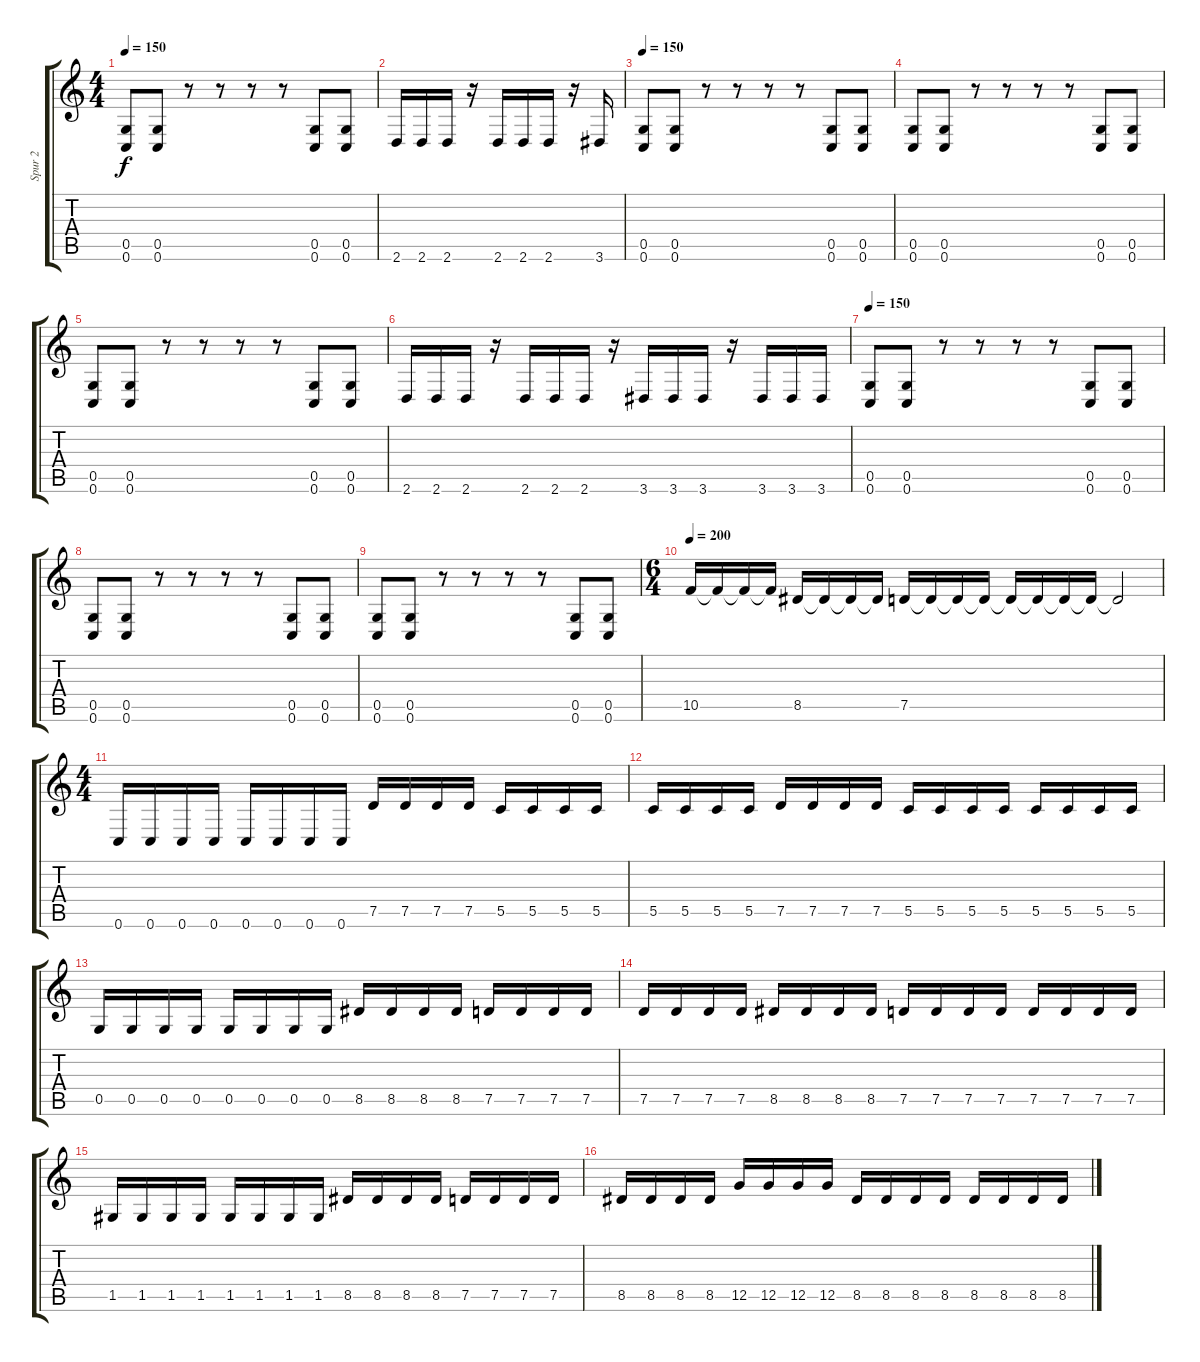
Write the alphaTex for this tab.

\track ("Spur 2" "Spur 2") {instrument distortionguitar}
\staff {score tabs}
\tuning (D4 A3 F3 C3 G2 C2) {hide}
\ts (4 4)
\tempo 150
\clef g2
\ks c
(0.5 0.6).8{dy f} (0.5 0.6).8 r.8 r.8 r.8 r.8 (0.5 0.6).8 (0.5 0.6).8 |
2.6.16 2.6.16 2.6.16 r.16 2.6.16 2.6.16 2.6.16 r.16 3.6.16 |
\tempo 150
(0.5 0.6).8 (0.5 0.6).8 r.8 r.8 r.8 r.8 (0.5 0.6).8 (0.5 0.6).8 |
(0.5 0.6).8 (0.5 0.6).8 r.8 r.8 r.8 r.8 (0.5 0.6).8 (0.5 0.6).8 |
(0.5 0.6).8 (0.5 0.6).8 r.8 r.8 r.8 r.8 (0.5 0.6).8 (0.5 0.6).8 |
2.6.16 2.6.16 2.6.16 r.16 2.6.16 2.6.16 2.6.16 r.16 3.6.16 3.6.16 3.6.16 r.16 3.6.16 3.6.16 3.6.16 |
\tempo 150
(0.5 0.6).8 (0.5 0.6).8 r.8 r.8 r.8 r.8 (0.5 0.6).8 (0.5 0.6).8 |
(0.5 0.6).8 (0.5 0.6).8 r.8 r.8 r.8 r.8 (0.5 0.6).8 (0.5 0.6).8 |
(0.5 0.6).8 (0.5 0.6).8 r.8 r.8 r.8 r.8 (0.5 0.6).8 (0.5 0.6).8 |
\ts (6 4)
\tempo 200
10.5.16 10.5{t}.16 10.5{t}.16 10.5{t}.16 8.5.16 8.5{t}.16 8.5{t}.16 8.5{t}.16 7.5.16 7.5{t}.16 7.5{t}.16 7.5{t}.16 7.5{t}.16 7.5{t}.16 7.5{t}.16 7.5{t}.16 7.5{t}.2 |
\ts (4 4)
0.6.16 0.6.16 0.6.16 0.6.16 0.6.16 0.6.16 0.6.16 0.6.16 7.5.16 7.5.16 7.5.16 7.5.16 5.5.16 5.5.16 5.5.16 5.5.16 |
5.5.16 5.5.16 5.5.16 5.5.16 7.5.16 7.5.16 7.5.16 7.5.16 5.5.16 5.5.16 5.5.16 5.5.16 5.5.16 5.5.16 5.5.16 5.5.16 |
0.5.16 0.5.16 0.5.16 0.5.16 0.5.16 0.5.16 0.5.16 0.5.16 8.5.16 8.5.16 8.5.16 8.5.16 7.5.16 7.5.16 7.5.16 7.5.16 |
7.5.16 7.5.16 7.5.16 7.5.16 8.5.16 8.5.16 8.5.16 8.5.16 7.5.16 7.5.16 7.5.16 7.5.16 7.5.16 7.5.16 7.5.16 7.5.16 |
1.5.16 1.5.16 1.5.16 1.5.16 1.5.16 1.5.16 1.5.16 1.5.16 8.5.16 8.5.16 8.5.16 8.5.16 7.5.16 7.5.16 7.5.16 7.5.16 |
8.5.16 8.5.16 8.5.16 8.5.16 12.5.16 12.5.16 12.5.16 12.5.16 8.5.16 8.5.16 8.5.16 8.5.16 8.5.16 8.5.16 8.5.16 8.5.16
